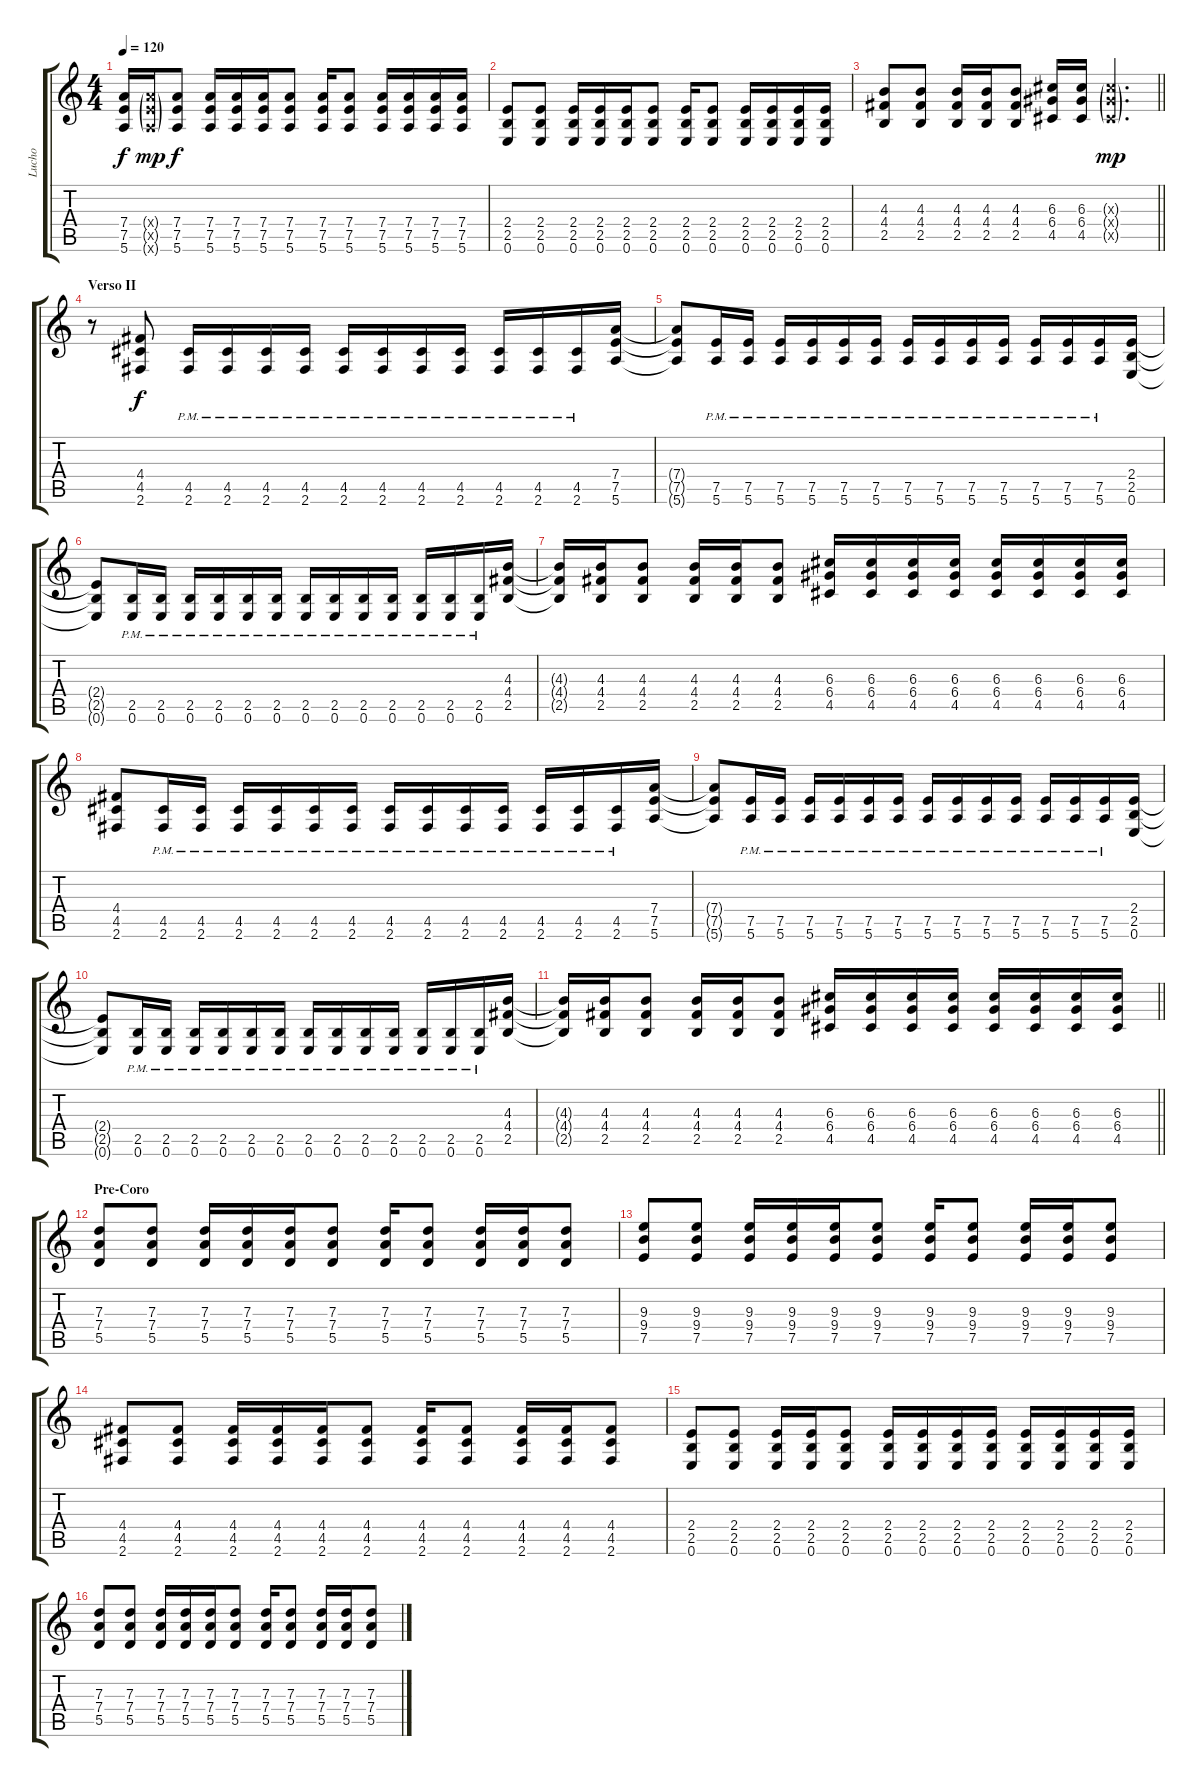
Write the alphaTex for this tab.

\track ("Lucho" "Lucho") {instrument distortionguitar}
\staff {score tabs}
\tuning (E4 B3 G3 D3 A2 E2) {hide}
\ts (4 4)
\tempo 120
\clef g2
\ks c
(7.4 7.5 5.6).16{dy f} (7.4{g x} 7.5{g x} 5.6{g x}).16{dy mp} (7.4 7.5 5.6).8{dy f} (7.4 7.5 5.6).16 (7.4 7.5 5.6).16 (7.4 7.5 5.6).16 (7.4 7.5 5.6).8 (7.4 7.5 5.6).16 (7.4 7.5 5.6).8 (7.4 7.5 5.6).16 (7.4 7.5 5.6).16 (7.4 7.5 5.6).16 (7.4 7.5 5.6).16 |
(2.4 2.5 0.6).8 (2.4 2.5 0.6).8 (2.4 2.5 0.6).16 (2.4 2.5 0.6).16 (2.4 2.5 0.6).16 (2.4 2.5 0.6).8 (2.4 2.5 0.6).16 (2.4 2.5 0.6).8 (2.4 2.5 0.6).16 (2.4 2.5 0.6).16 (2.4 2.5 0.6).16 (2.4 2.5 0.6).16 |
\barLineRight lightlight
(4.3 4.4 2.5).8 (4.3 4.4 2.5).8 (4.3 4.4 2.5).16 (4.3 4.4 2.5).16 (4.3 4.4 2.5).8 (6.3 6.4 4.5).16 (6.3 6.4 4.5).16 (6.3{g x} 6.4{g x} 4.5{g x}).4{d dy mp} |
\section ("" "Verso II")
r.8 (4.4 4.5 2.6).8{dy f} (4.5{pm} 2.6{pm}).16 (4.5{pm} 2.6{pm}).16 (4.5{pm} 2.6{pm}).16 (4.5{pm} 2.6{pm}).16 (4.5{pm} 2.6{pm}).16 (4.5{pm} 2.6{pm}).16 (4.5{pm} 2.6{pm}).16 (4.5{pm} 2.6{pm}).16 (4.5{pm} 2.6{pm}).16 (4.5{pm} 2.6{pm}).16 (4.5{pm} 2.6{pm}).16 (7.4 7.5 5.6).16 |
(7.4{t} 7.5{t} 5.6{t}).8 (7.5{pm} 5.6{pm}).16 (7.5{pm} 5.6{pm}).16 (7.5{pm} 5.6{pm}).16 (7.5{pm} 5.6{pm}).16 (7.5{pm} 5.6{pm}).16 (7.5{pm} 5.6{pm}).16 (7.5{pm} 5.6{pm}).16 (7.5{pm} 5.6{pm}).16 (7.5{pm} 5.6{pm}).16 (7.5{pm} 5.6{pm}).16 (7.5{pm} 5.6{pm}).16 (7.5{pm} 5.6{pm}).16 (7.5{pm} 5.6{pm}).16 (2.4 2.5 0.6).16 |
(2.4{t} 2.5{t} 0.6{t}).8 (2.5{pm} 0.6{pm}).16 (2.5{pm} 0.6{pm}).16 (2.5{pm} 0.6{pm}).16 (2.5{pm} 0.6{pm}).16 (2.5{pm} 0.6{pm}).16 (2.5{pm} 0.6{pm}).16 (2.5{pm} 0.6{pm}).16 (2.5{pm} 0.6{pm}).16 (2.5{pm} 0.6{pm}).16 (2.5{pm} 0.6{pm}).16 (2.5{pm} 0.6{pm}).16 (2.5{pm} 0.6{pm}).16 (2.5{pm} 0.6{pm}).16 (4.3 4.4 2.5).16 |
(4.3{t} 4.4{t} 2.5{t}).16 (4.3 4.4 2.5).16 (4.3 4.4 2.5).8 (4.3 4.4 2.5).16 (4.3 4.4 2.5).16 (4.3 4.4 2.5).8 (6.3 6.4 4.5).16 (6.3 6.4 4.5).16 (6.3 6.4 4.5).16 (6.3 6.4 4.5).16 (6.3 6.4 4.5).16 (6.3 6.4 4.5).16 (6.3 6.4 4.5).16 (6.3 6.4 4.5).16 |
(4.4 4.5 2.6).8 (4.5{pm} 2.6{pm}).16 (4.5{pm} 2.6{pm}).16 (4.5{pm} 2.6{pm}).16 (4.5{pm} 2.6{pm}).16 (4.5{pm} 2.6{pm}).16 (4.5{pm} 2.6{pm}).16 (4.5{pm} 2.6{pm}).16 (4.5{pm} 2.6{pm}).16 (4.5{pm} 2.6{pm}).16 (4.5{pm} 2.6{pm}).16 (4.5{pm} 2.6{pm}).16 (4.5{pm} 2.6{pm}).16 (4.5{pm} 2.6{pm}).16 (7.4 7.5 5.6).16 |
(7.4{t} 7.5{t} 5.6{t}).8 (7.5{pm} 5.6{pm}).16 (7.5{pm} 5.6{pm}).16 (7.5{pm} 5.6{pm}).16 (7.5{pm} 5.6{pm}).16 (7.5{pm} 5.6{pm}).16 (7.5{pm} 5.6{pm}).16 (7.5{pm} 5.6{pm}).16 (7.5{pm} 5.6{pm}).16 (7.5{pm} 5.6{pm}).16 (7.5{pm} 5.6{pm}).16 (7.5{pm} 5.6{pm}).16 (7.5{pm} 5.6{pm}).16 (7.5{pm} 5.6{pm}).16 (2.4 2.5 0.6).16 |
(2.4{t} 2.5{t} 0.6{t}).8 (2.5{pm} 0.6{pm}).16 (2.5{pm} 0.6{pm}).16 (2.5{pm} 0.6{pm}).16 (2.5{pm} 0.6{pm}).16 (2.5{pm} 0.6{pm}).16 (2.5{pm} 0.6{pm}).16 (2.5{pm} 0.6{pm}).16 (2.5{pm} 0.6{pm}).16 (2.5{pm} 0.6{pm}).16 (2.5{pm} 0.6{pm}).16 (2.5{pm} 0.6{pm}).16 (2.5{pm} 0.6{pm}).16 (2.5{pm} 0.6{pm}).16 (4.3 4.4 2.5).16 |
\barLineRight lightlight
(4.3{t} 4.4{t} 2.5{t}).16 (4.3 4.4 2.5).16 (4.3 4.4 2.5).8 (4.3 4.4 2.5).16 (4.3 4.4 2.5).16 (4.3 4.4 2.5).8 (6.3 6.4 4.5).16 (6.3 6.4 4.5).16 (6.3 6.4 4.5).16 (6.3 6.4 4.5).16 (6.3 6.4 4.5).16 (6.3 6.4 4.5).16 (6.3 6.4 4.5).16 (6.3 6.4 4.5).16 |
\section ("" "Pre-Coro")
(7.3 7.4 5.5).8 (7.3 7.4 5.5).8 (7.3 7.4 5.5).16 (7.3 7.4 5.5).16 (7.3 7.4 5.5).16 (7.3 7.4 5.5).8 (7.3 7.4 5.5).16 (7.3 7.4 5.5).8 (7.3 7.4 5.5).16 (7.3 7.4 5.5).16 (7.3 7.4 5.5).8 |
(9.3 9.4 7.5).8 (9.3 9.4 7.5).8 (9.3 9.4 7.5).16 (9.3 9.4 7.5).16 (9.3 9.4 7.5).16 (9.3 9.4 7.5).8 (9.3 9.4 7.5).16 (9.3 9.4 7.5).8 (9.3 9.4 7.5).16 (9.3 9.4 7.5).16 (9.3 9.4 7.5).8 |
(4.4 4.5 2.6).8 (4.4 4.5 2.6).8 (4.4 4.5 2.6).16 (4.4 4.5 2.6).16 (4.4 4.5 2.6).16 (4.4 4.5 2.6).8 (4.4 4.5 2.6).16 (4.4 4.5 2.6).8 (4.4 4.5 2.6).16 (4.4 4.5 2.6).16 (4.4 4.5 2.6).8 |
(2.4 2.5 0.6).8 (2.4 2.5 0.6).8 (2.4 2.5 0.6).16 (2.4 2.5 0.6).16 (2.4 2.5 0.6).8 (2.4 2.5 0.6).16 (2.4 2.5 0.6).16 (2.4 2.5 0.6).16 (2.4 2.5 0.6).16 (2.4 2.5 0.6).16 (2.4 2.5 0.6).16 (2.4 2.5 0.6).16 (2.4 2.5 0.6).16 |
(7.3 7.4 5.5).8 (7.3 7.4 5.5).8 (7.3 7.4 5.5).16 (7.3 7.4 5.5).16 (7.3 7.4 5.5).16 (7.3 7.4 5.5).8 (7.3 7.4 5.5).16 (7.3 7.4 5.5).8 (7.3 7.4 5.5).16 (7.3 7.4 5.5).16 (7.3 7.4 5.5).8
